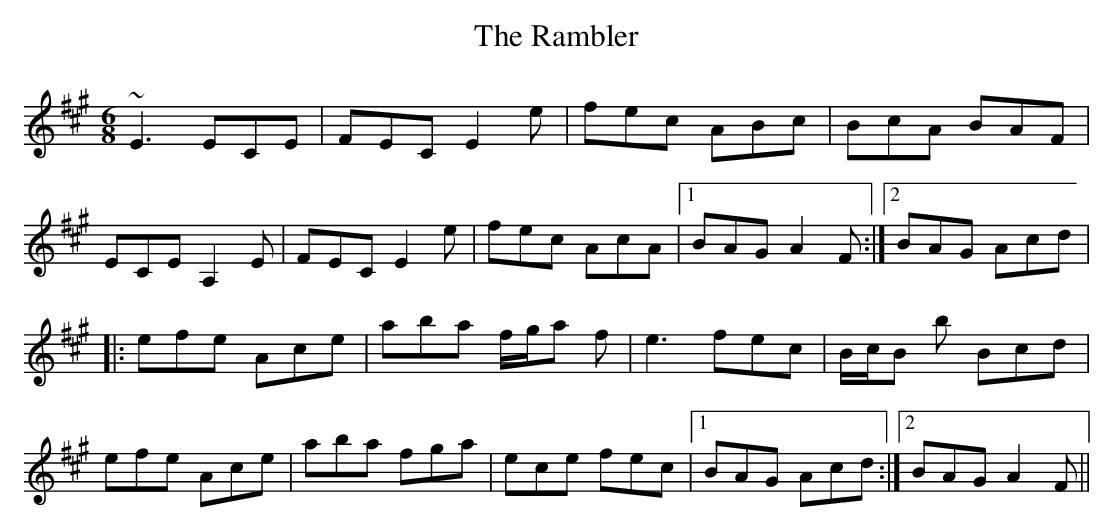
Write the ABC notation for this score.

X:1
T:Rambler, The
M:6/8
L:1/8
K:A
~E3 ECE|FEC E2e|fec ABc|BcA BAF|
!ECE A,2E|FEC E2e|fec AcA|1BAG A2F:|2BAG Acd|
!|:efe Ace|aba f/2g/2a f|e3 fec|B/2c/2B b Bcd|
!efe Ace|aba fga|ece fec|1BAG Acd:|2BAG A2F||
